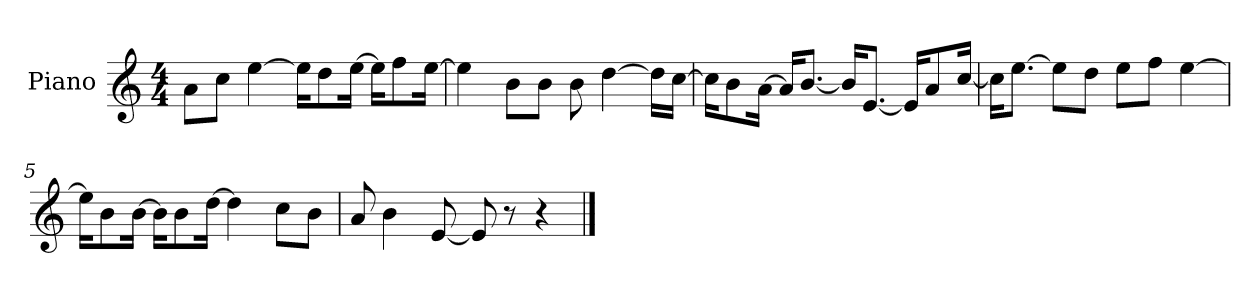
**kern
*part1
*staff1
*I"Piano
*I'P-no
*clefG2
*k[]
*M4/4
*MM90
=1
8a\L
8cc\J
[4ee\
16ee\KL]
8dd\
[16ee\Jk
16ee\KL]
8ff\
[16ee\Jk
=2
4ee\]
8b\L
8b\J
8b\
[4dd\
16dd\LL]
[16cc\JJ
=3
16cc\KL]
8b\
[16a\Jk
16a/KL]
[8.b/J
16b/KL]
[8.e/J
16e/KL]
8a/
[16cc/Jk
=4
16cc\KL]
[8.ee\J
8ee\L]
8dd\J
8ee\L
8ff\J
[4ee\
!!LO:LB:g=z
=5
16ee\KL]
8b\
[16b\Jk
16b\KL]
8b\
[16dd\Jk
4dd\]
8cc\L
8b\J
=6
8a/
4b\
[8e/
8e/]
8r
4r
==
*-
